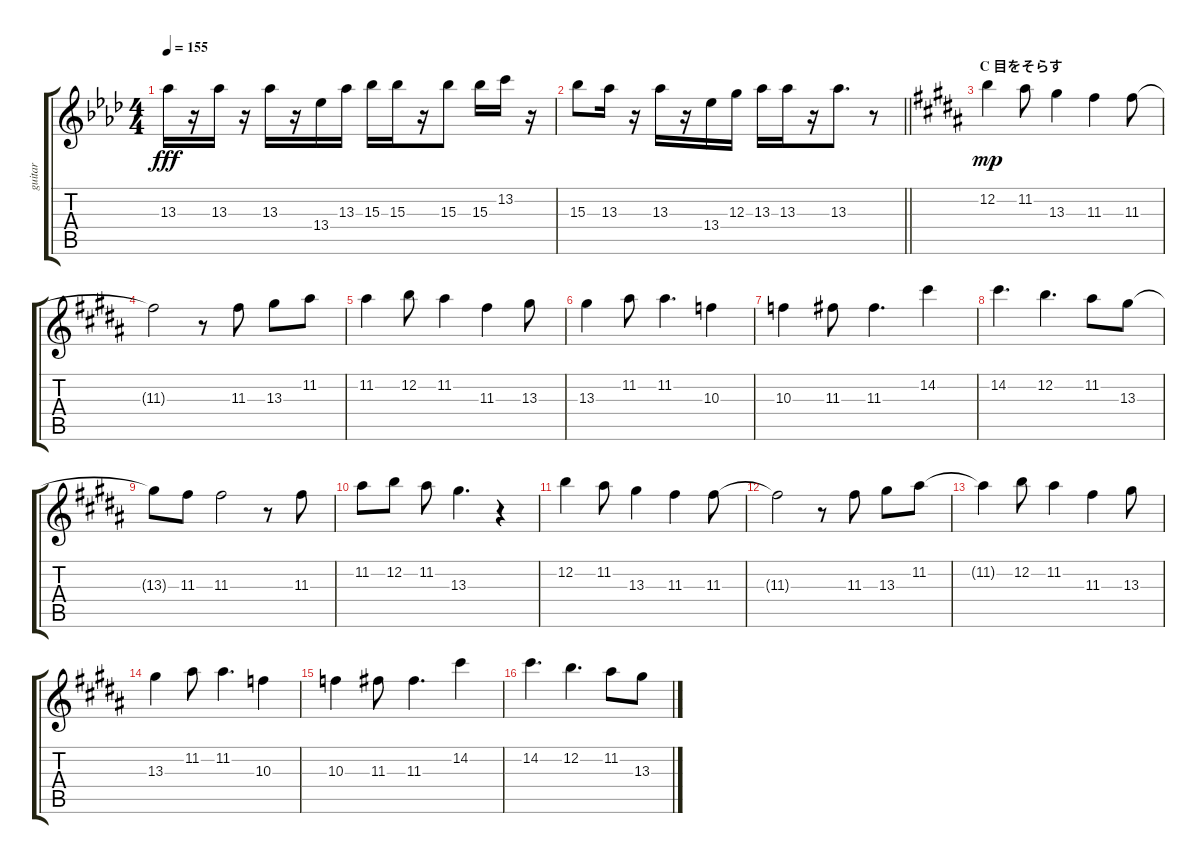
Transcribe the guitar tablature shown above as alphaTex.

\track ("guitar" "guitar") {instrument overdrivenguitar}
\staff {score tabs}
\tuning (E4 B3 G3 D3 A2 E2) {hide}
\ts (4 4)
\tempo 155
\clef g2
\ks ab
13.3.16{dy fff} r.16 13.3.16 r.16 13.3.16 r.16 13.4.16 13.3.16 15.3.16 15.3.16 r.16 15.3.8 15.3.16 13.2.16 r.16 |
\barLineRight lightlight
15.3.8 13.3.16 r.16 13.3.16 r.16 13.4.16 12.3.16 13.3.16 13.3.16 r.16 13.3.8{d} r.8 |
\section ("" "C 目をそらす")
\ks b
12.2.4{dy mp} 11.2.8 13.3.4 11.3.4 11.3.8 |
11.3{t}.2 r.8 11.3.8 13.3.8 11.2.8 |
11.2.4 12.2.8 11.2.4 11.3.4 13.3.8 |
13.3.4 11.2.8 11.2.4{d} 10.3.4 |
10.3.4 11.3.8 11.3.4{d} 14.2.4 |
14.2.4{d} 12.2.4{d} 11.2.8 13.3.8 |
13.3{t}.8 11.3.8 11.3.2 r.8 11.3.8 |
11.2.8 12.2.8 11.2.8 13.3.4{d} r.4 |
12.2.4 11.2.8 13.3.4 11.3.4 11.3.8 |
11.3{t}.2 r.8 11.3.8 13.3.8 11.2.8 |
11.2{t}.4 12.2.8 11.2.4 11.3.4 13.3.8 |
13.3.4 11.2.8 11.2.4{d} 10.3.4 |
10.3.4 11.3.8 11.3.4{d} 14.2.4 |
14.2.4{d} 12.2.4{d} 11.2.8 13.3.8
